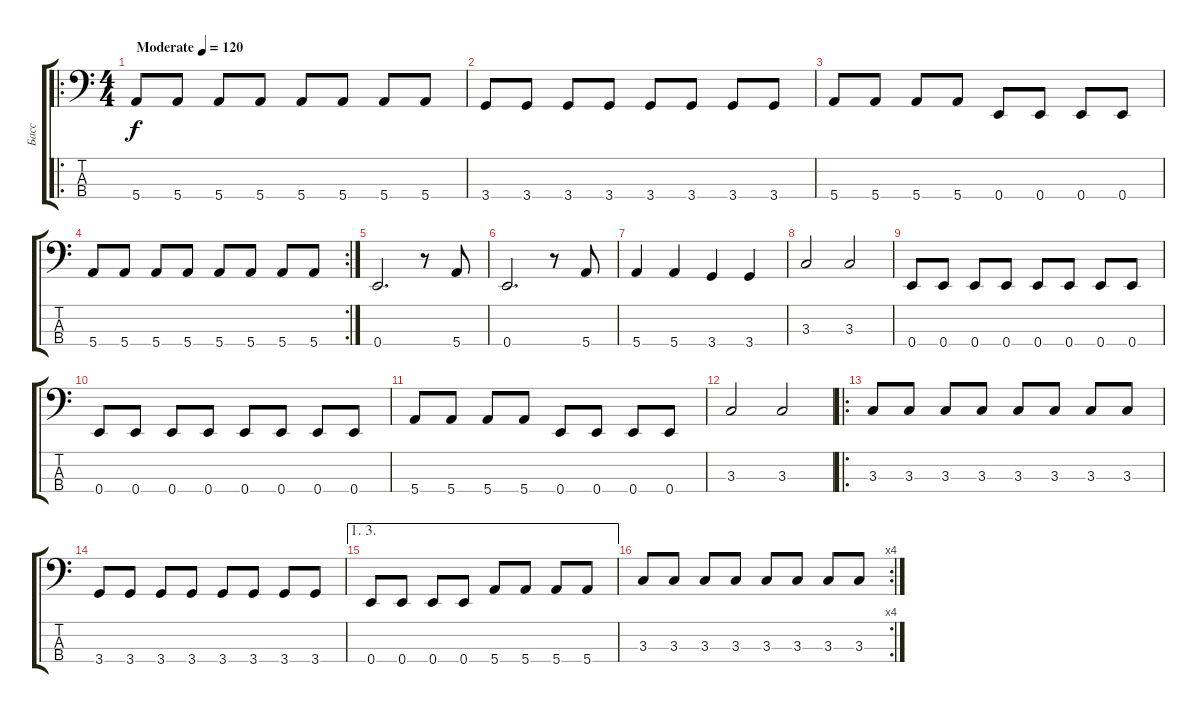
\track ("Басс" "Басс") {instrument electricbassfinger}
\staff {score tabs}
\tuning (G2 D2 A1 E1) {hide}
\ro
\ts (4 4)
\tempo (120 "Moderate")
\clef f4
\ks c
5.4.8{dy f instrument electricbassfinger} 5.4.8 5.4.8 5.4.8 5.4.8 5.4.8 5.4.8 5.4.8 |
3.4.8 3.4.8 3.4.8 3.4.8 3.4.8 3.4.8 3.4.8 3.4.8 |
5.4.8 5.4.8 5.4.8 5.4.8 0.4.8 0.4.8 0.4.8 0.4.8 |
\rc 2
5.4.8 5.4.8 5.4.8 5.4.8 5.4.8 5.4.8 5.4.8 5.4.8 |
0.4.2{d} r.8 5.4.8 |
0.4.2{d} r.8 5.4.8 |
5.4.4 5.4.4 3.4.4 3.4.4 |
3.3.2 3.3.2 |
0.4.8 0.4.8 0.4.8 0.4.8 0.4.8 0.4.8 0.4.8 0.4.8 |
0.4.8 0.4.8 0.4.8 0.4.8 0.4.8 0.4.8 0.4.8 0.4.8 |
5.4.8 5.4.8 5.4.8 5.4.8 0.4.8 0.4.8 0.4.8 0.4.8 |
3.3.2 3.3.2 |
\ro
3.3.8 3.3.8 3.3.8 3.3.8 3.3.8 3.3.8 3.3.8 3.3.8 |
3.4.8 3.4.8 3.4.8 3.4.8 3.4.8 3.4.8 3.4.8 3.4.8 |
\ae (1 3)
0.4.8 0.4.8 0.4.8 0.4.8 5.4.8 5.4.8 5.4.8 5.4.8 |
\rc 4
3.3.8 3.3.8 3.3.8 3.3.8 3.3.8 3.3.8 3.3.8 3.3.8
